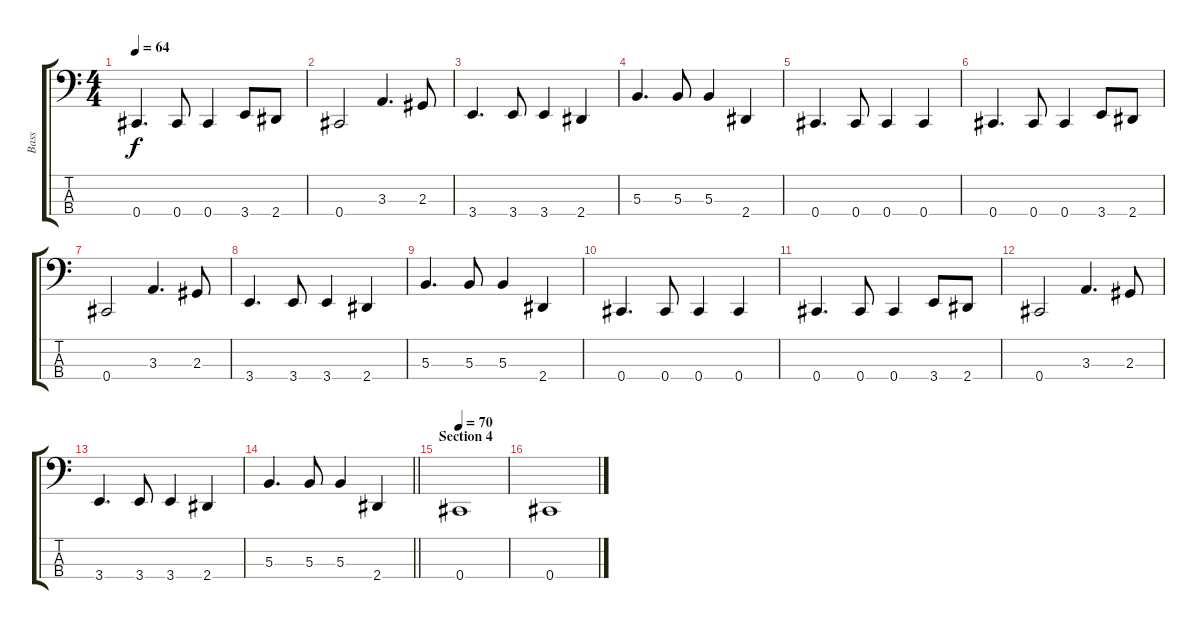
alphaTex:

\track ("Bass" "Bass") {instrument electricbasspick}
\staff {score tabs}
\tuning (E2 B1 Gb1 Db1) {hide}
\ts (4 4)
\tempo 64
\clef f4
\ks c
0.4.4{d dy f} 0.4.8 0.4.4 3.4.8 2.4.8 |
0.4.2 3.3.4{d} 2.3.8 |
3.4.4{d} 3.4.8 3.4.4 2.4.4 |
5.3.4{d} 5.3.8 5.3.4 2.4.4 |
0.4.4{d} 0.4.8 0.4.4 0.4.4 |
0.4.4{d} 0.4.8 0.4.4 3.4.8 2.4.8 |
0.4.2 3.3.4{d} 2.3.8 |
3.4.4{d} 3.4.8 3.4.4 2.4.4 |
5.3.4{d} 5.3.8 5.3.4 2.4.4 |
0.4.4{d} 0.4.8 0.4.4 0.4.4 |
0.4.4{d} 0.4.8 0.4.4 3.4.8 2.4.8 |
0.4.2 3.3.4{d} 2.3.8 |
3.4.4{d} 3.4.8 3.4.4 2.4.4 |
\barLineRight lightlight
5.3.4{d} 5.3.8 5.3.4 2.4.4 |
\section ("" "Section 4")
\tempo 70
0.4.1 |
0.4.1
